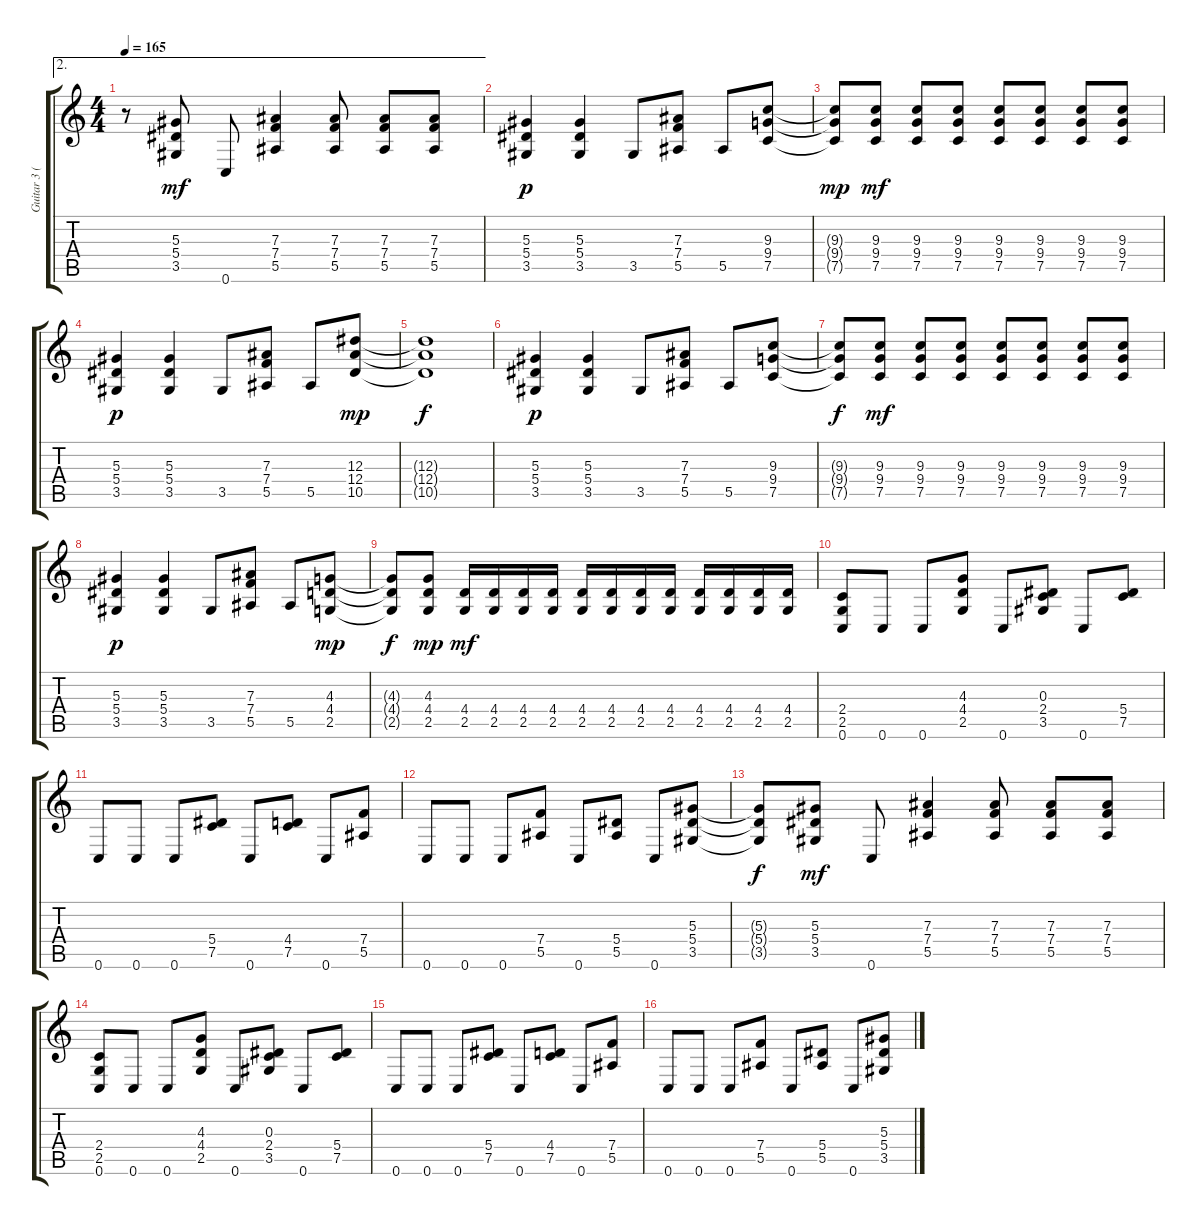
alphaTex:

\track ("Guitar 3 (Rhytm)" "Guitar 3 (") {instrument distortionguitar}
\staff {score tabs}
\tuning (C4 G3 Eb3 Bb2 F2 C2) {hide}
\ae 2
\ts (4 4)
\tempo 165
\clef g2
\ks c
r.8{dy mf} (5.3 5.4 3.5).8 0.6.8 (7.3 7.4 5.5).4 (7.3 7.4 5.5).8 (7.3 7.4 5.5).8 (7.3 7.4 5.5).8 |
(5.3 5.4 3.5).4{dy p balance 7} (5.3 5.4 3.5).4 3.5.8 (7.3 7.4 5.5).8 5.5.8 (9.3 9.4 7.5).8 |
(9.3{t} 9.4{t} 7.5{t}).8{dy mp} (9.3 9.4 7.5).8{dy mf} (9.3 9.4 7.5).8 (9.3 9.4 7.5).8 (9.3 9.4 7.5).8 (9.3 9.4 7.5).8 (9.3 9.4 7.5).8 (9.3 9.4 7.5).8 |
(5.3 5.4 3.5).4{dy p} (5.3 5.4 3.5).4 3.5.8 (7.3 7.4 5.5).8 5.5.8 (12.3 12.4 10.5).8{dy mp} |
(12.3{t} 12.4{t} 10.5{t}).1{dy f} |
(5.3 5.4 3.5).4{dy p} (5.3 5.4 3.5).4 3.5.8 (7.3 7.4 5.5).8 5.5.8 (9.3 9.4 7.5).8 |
(9.3{t} 9.4{t} 7.5{t}).8{dy f} (9.3 9.4 7.5).8{dy mf} (9.3 9.4 7.5).8 (9.3 9.4 7.5).8 (9.3 9.4 7.5).8 (9.3 9.4 7.5).8 (9.3 9.4 7.5).8 (9.3 9.4 7.5).8 |
(5.3 5.4 3.5).4{dy p} (5.3 5.4 3.5).4 3.5.8 (7.3 7.4 5.5).8 5.5.8 (4.3 4.4 2.5).8{dy mp} |
(4.3{t} 4.4{t} 2.5{t}).8{dy f} (4.3 4.4 2.5).8{dy mp} (4.4 2.5).16{dy mf} (4.4 2.5).16 (4.4 2.5).16 (4.4 2.5).16 (4.4 2.5).16 (4.4 2.5).16 (4.4 2.5).16 (4.4 2.5).16 (4.4 2.5).16 (4.4 2.5).16 (4.4 2.5).16 (4.4 2.5).16 |
(2.4 2.5 0.6).8{balance 13} 0.6.8 0.6.8 (4.3 4.4 2.5).8 0.6.8 (0.3 2.4 3.5).8 0.6.8 (5.4 7.5).8 |
0.6.8 0.6.8 0.6.8 (5.4 7.5).8 0.6.8 (4.4 7.5).8 0.6.8 (7.4 5.5).8 |
0.6.8 0.6.8 0.6.8 (7.4 5.5).8 0.6.8 (5.4 5.5).8 0.6.8 (5.3 5.4 3.5).8 |
(5.3{t} 5.4{t} 3.5{t}).8{dy f} (5.3 5.4 3.5).8{dy mf} 0.6.8 (7.3 7.4 5.5).4 (7.3 7.4 5.5).8 (7.3 7.4 5.5).8 (7.3 7.4 5.5).8 |
(2.4 2.5 0.6).8 0.6.8 0.6.8 (4.3 4.4 2.5).8 0.6.8 (0.3 2.4 3.5).8 0.6.8 (5.4 7.5).8 |
0.6.8 0.6.8 0.6.8 (5.4 7.5).8 0.6.8 (4.4 7.5).8 0.6.8 (7.4 5.5).8 |
0.6.8 0.6.8 0.6.8 (7.4 5.5).8 0.6.8 (5.4 5.5).8 0.6.8 (5.3 5.4 3.5).8
